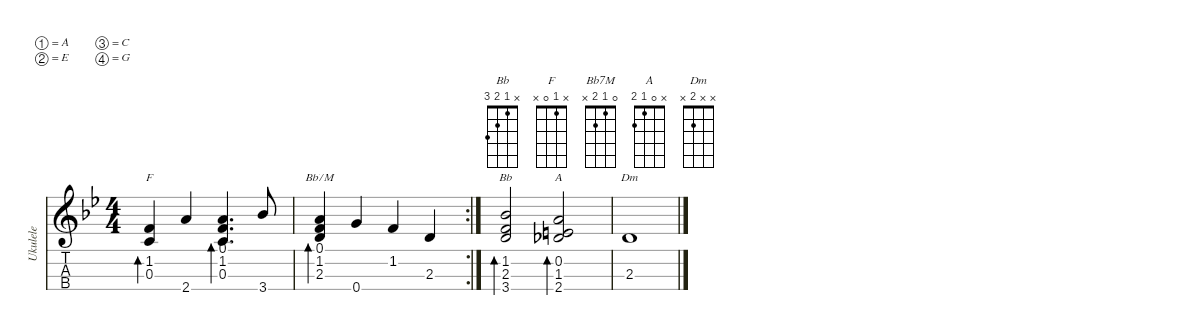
\defaultSystemsLayout 4
\hideDynamics
\bracketExtendMode nobrackets
\otherSystemsTrackNameOrientation horizontal
\defaultBarNumberDisplay Hide
\track ("Ukulele" "Ukulele") {defaultSystemsLayout 5 instrument acousticguitarnylon}
\staff {score tabs}
\tuning (A4 E4 C4 G4)
\displaytranspose 0
\chord ("Bb" x 1 2 3)
\chord ("F" x 1 0 x)
\chord ("Bb7M" 0 1 2 x)
\chord ("A" x 0 1 2)
\chord ("Dm" x x 2 x)
\ts (4 4)
\tempo (110 hide)
\clef g2
\ks bb
(1.2{acc forcenatural} 0.3{acc forcenatural}).4{bd 30 ch "F" dy mf beam Up} 2.4{acc forcenatural}.4{beam Up} (0.1{acc forcenatural} 1.2{acc forcenatural} 0.3{acc forcenatural}).4{d bd 30 beam Up} 3.4{acc b}.8{beam Up} |
\rc 2
(0.1{acc forcenatural} 1.2{acc forcenatural} 2.3{acc forcenatural}).4{bd 30 ch "Bb7M" beam Up} 0.4{acc forcenatural}.4{beam Up} 1.2{acc forcenatural}.4{beam Up} 2.3{acc forcenatural}.4{beam Up} |
(2.3{acc forcenatural} 1.2{acc forcenatural} 3.4{acc b}).2{bd 30 ch "Bb" beam Up} (2.4{acc forcenatural} 0.2{acc forcenatural} 1.3{acc b}).2{bd 30 ch "A" beam Up} |
2.3{acc forcenatural}.1{ch "Dm" beam Up}
